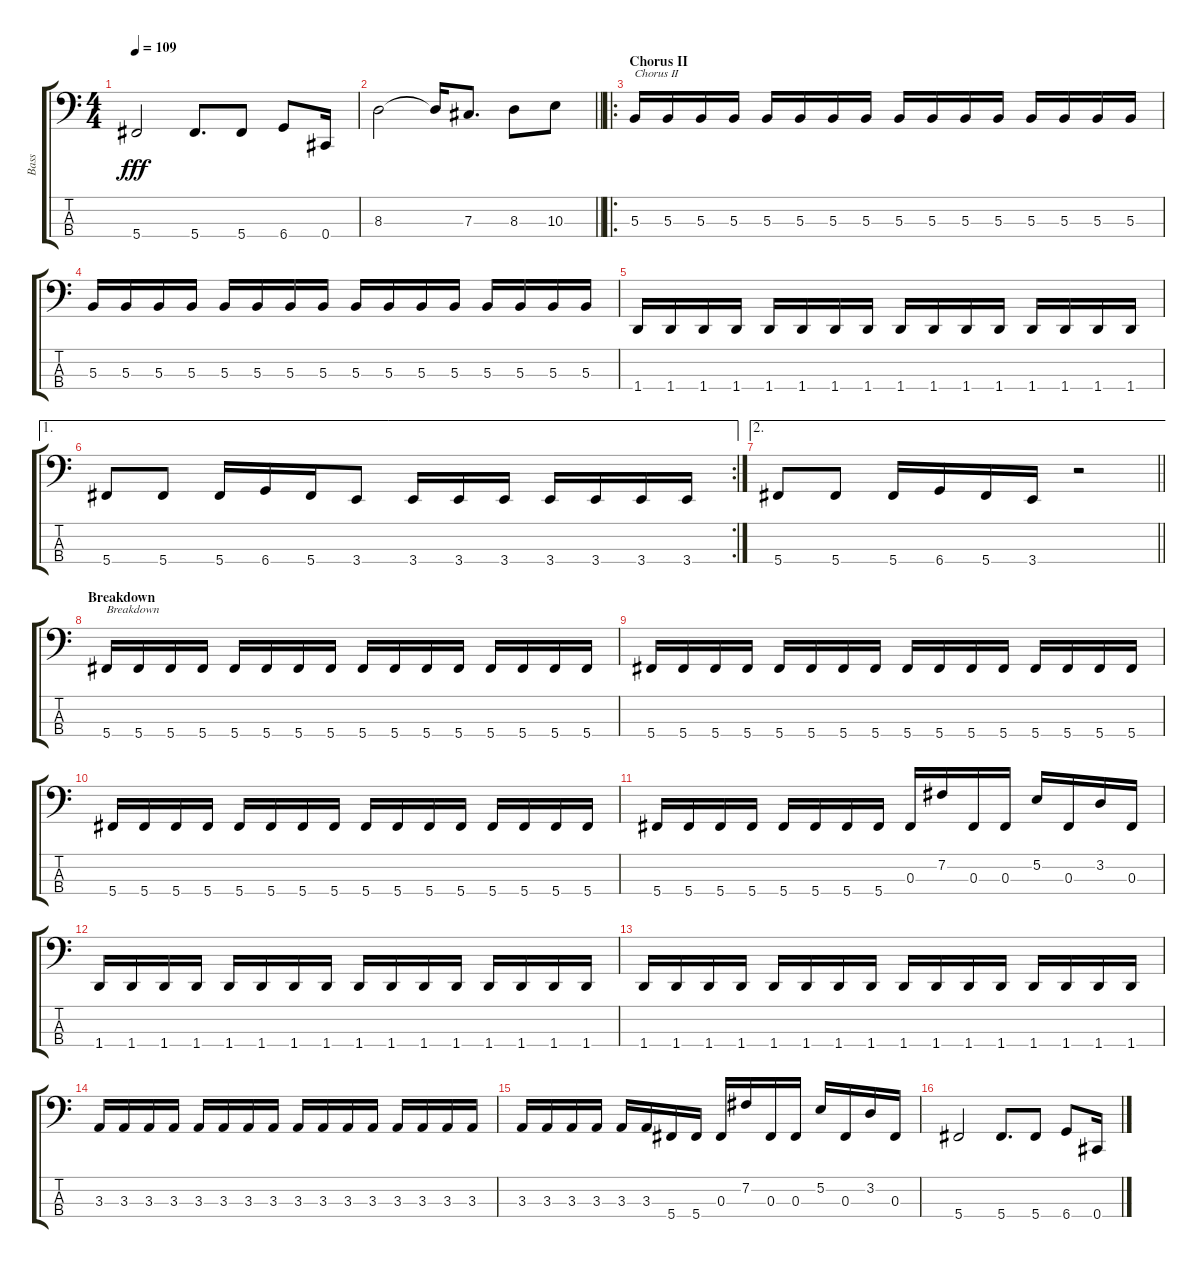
\track ("Bass" "Bass") {instrument electricbassfinger}
\staff {score tabs}
\tuning (E2 B1 Gb1 Db1) {hide}
\ts (4 4)
\tempo 109
\clef f4
\ks c
5.4.2{dy fff} 5.4.8{d} 5.4.8 6.4.8 0.4.16 |
\barLineRight lightlight
8.3.2 8.3{t}.16 7.3.8{d} 8.3.8 10.3.8 |
\ro
\section ("" "Chorus II")
5.3.16{txt "Chorus II"} 5.3.16 5.3.16 5.3.16 5.3.16 5.3.16 5.3.16 5.3.16 5.3.16 5.3.16 5.3.16 5.3.16 5.3.16 5.3.16 5.3.16 5.3.16 |
5.3.16 5.3.16 5.3.16 5.3.16 5.3.16 5.3.16 5.3.16 5.3.16 5.3.16 5.3.16 5.3.16 5.3.16 5.3.16 5.3.16 5.3.16 5.3.16 |
1.4.16 1.4.16 1.4.16 1.4.16 1.4.16 1.4.16 1.4.16 1.4.16 1.4.16 1.4.16 1.4.16 1.4.16 1.4.16 1.4.16 1.4.16 1.4.16 |
\ae 1
\rc 2
5.4.8 5.4.8 5.4.16 6.4.16 5.4.16 3.4.8 3.4.16 3.4.16 3.4.16 3.4.16 3.4.16 3.4.16 3.4.16 |
\ae 2
\barLineRight lightlight
5.4.8 5.4.8 5.4.16 6.4.16 5.4.16 3.4.16 r.2 |
\section ("" "Breakdown")
5.4.16{txt "Breakdown"} 5.4.16 5.4.16 5.4.16 5.4.16 5.4.16 5.4.16 5.4.16 5.4.16 5.4.16 5.4.16 5.4.16 5.4.16 5.4.16 5.4.16 5.4.16 |
5.4.16 5.4.16 5.4.16 5.4.16 5.4.16 5.4.16 5.4.16 5.4.16 5.4.16 5.4.16 5.4.16 5.4.16 5.4.16 5.4.16 5.4.16 5.4.16 |
5.4.16 5.4.16 5.4.16 5.4.16 5.4.16 5.4.16 5.4.16 5.4.16 5.4.16 5.4.16 5.4.16 5.4.16 5.4.16 5.4.16 5.4.16 5.4.16 |
5.4.16 5.4.16 5.4.16 5.4.16 5.4.16 5.4.16 5.4.16 5.4.16 0.3.16 7.2.16 0.3.16 0.3.16 5.2.16 0.3.16 3.2.16 0.3.16 |
1.4.16 1.4.16 1.4.16 1.4.16 1.4.16 1.4.16 1.4.16 1.4.16 1.4.16 1.4.16 1.4.16 1.4.16 1.4.16 1.4.16 1.4.16 1.4.16 |
1.4.16 1.4.16 1.4.16 1.4.16 1.4.16 1.4.16 1.4.16 1.4.16 1.4.16 1.4.16 1.4.16 1.4.16 1.4.16 1.4.16 1.4.16 1.4.16 |
3.3.16 3.3.16 3.3.16 3.3.16 3.3.16 3.3.16 3.3.16 3.3.16 3.3.16 3.3.16 3.3.16 3.3.16 3.3.16 3.3.16 3.3.16 3.3.16 |
3.3.16 3.3.16 3.3.16 3.3.16 3.3.16 3.3.16 5.4.16 5.4.16 0.3.16 7.2.16 0.3.16 0.3.16 5.2.16 0.3.16 3.2.16 0.3.16 |
5.4.2 5.4.8{d} 5.4.8 6.4.8 0.4.16
